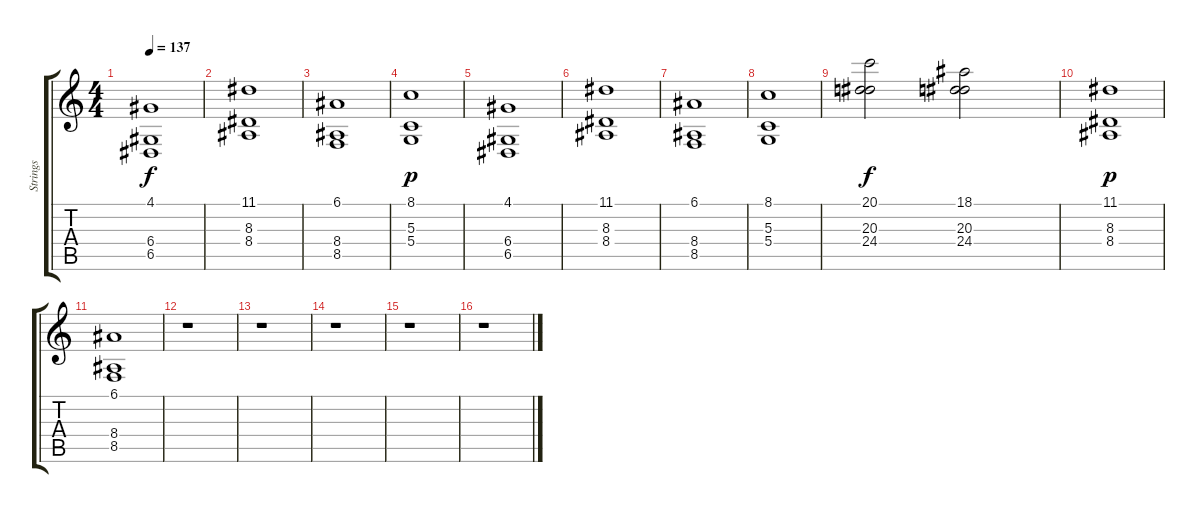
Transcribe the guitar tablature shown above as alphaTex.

\track ("Strings" "Strings") {instrument stringensemble1}
\staff {score tabs}
\tuning (E4 B3 G3 D3 A2 E2) {hide}
\ts (4 4)
\tempo 137
\clef g2
\ks c
(4.1 6.4 6.5).1{dy f} |
(11.1 8.3 8.4).1 |
(6.1 8.4 8.5).1 |
(8.1 5.3 5.4).1{dy p} |
(4.1 6.4 6.5).1 |
(11.1 8.3 8.4).1 |
(6.1 8.4 8.5).1 |
(8.1 5.3 5.4).1 |
(20.1 20.3 24.4).2{dy f instrument stringensemble1} (18.1 20.3 24.4).2 |
(11.1 8.3 8.4).1{dy p} |
(6.1 8.4 8.5).1 |
r.1 |
r.1 |
r.1 |
r.1 |
r.1
